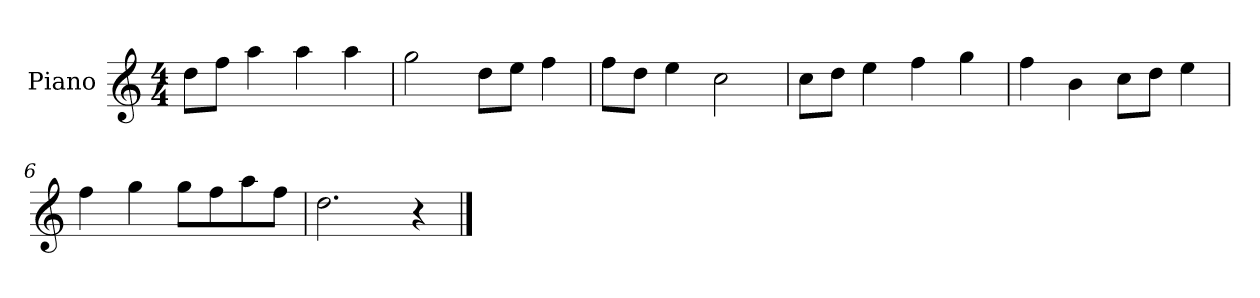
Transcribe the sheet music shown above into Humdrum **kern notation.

**kern
*part1
*staff1
*I"Piano
*I'P-no
*clefG2
*k[]
*M4/4
*MM90
=1
8dd\L
8ff\J
4aa\
4aa\
4aa\
=2
2gg\
8dd\L
8ee\J
4ff\
=3
8ff\L
8dd\J
4ee\
2cc\
=4
8cc\L
8dd\J
4ee\
4ff\
4gg\
=5
4ff\
4b\
8cc\L
8dd\J
4ee\
=6
4ff\
4gg\
8gg\L
8ff\
8aa\
8ff\J
=7
2.dd\
4r
==
*-
